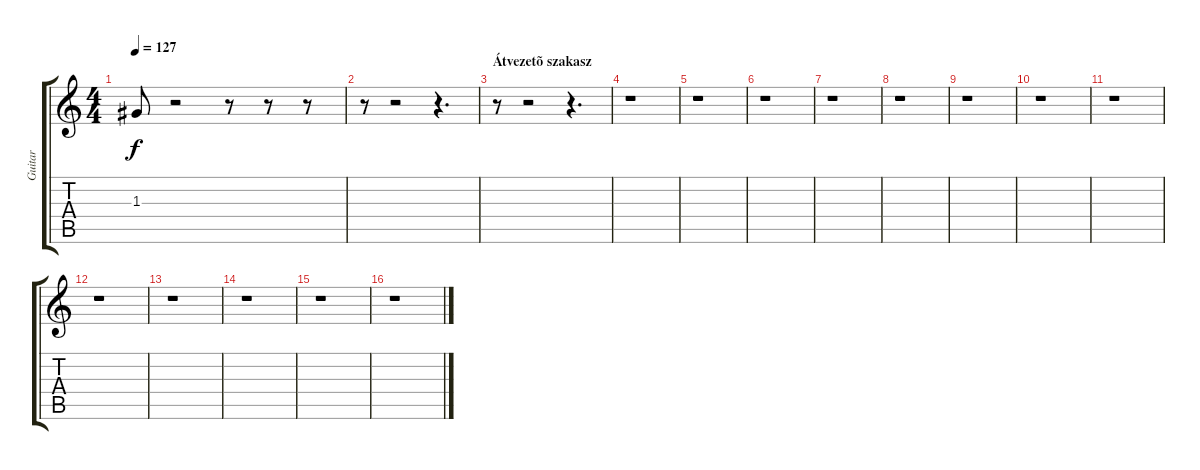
\track ("Guitar" "Guitar") {instrument acousticguitarsteel}
\staff {score tabs}
\tuning (E4 B3 G3 D3 A2 E2) {hide}
\ts (4 4)
\tempo 127
\clef g2
\ks c
1.3{t}.8{dy f} r.2 r.8 r.8 r.8 |
r.8 r.2 r.4{d} |
\section ("" "Átvezetõ szakasz")
r.8 r.2 r.4{d} |
r.1 |
r.1 |
r.1 |
r.1 |
r.1 |
r.1 |
r.1 |
r.1 |
r.1 |
r.1 |
r.1 |
r.1 |
r.1
